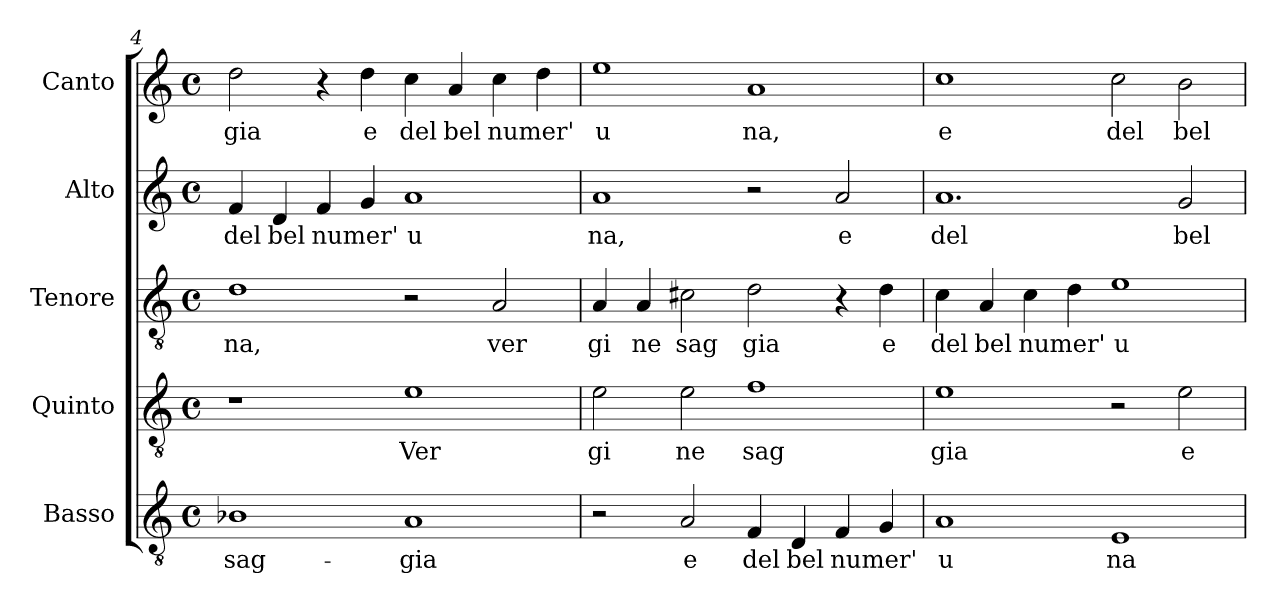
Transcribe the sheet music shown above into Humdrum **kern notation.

**kern	**text	**kern	**text	**kern	**text	**kern	**text	**kern	**text
*part5	*part5	*part4	*part4	*part3	*part3	*part2	*part2	*part1	*part1
*staff5	*staff5	*staff4	*staff4	*staff3	*staff3	*staff2	*staff2	*staff1	*staff1
*I"Basso	*	*I"Quinto	*	*I"Tenore	*	*I"Alto	*	*I"Canto	*
*clefGv2	*	*clefGv2	*	*clefGv2	*	*clefG2	*	*clefG2	*
*M4/4	*	*M4/4	*	*M4/4	*	*M4/4	*	*M4/4	*
*met(c)	*	*met(c)	*	*met(c)	*	*met(c)	*	*met(c)	*
=4	=4	=4	=4	=4	=4	=4	=4	=4	=4
!	!LO:LY:b:cj	!	!	!	!LO:LY:b:cj	!	!LO:LY:b:cj	!	!LO:LY:b:cj
1B-X	sag-	1r	.	1d	na,	4f/	del	2dd\	gia
!	!	!	!	!	!	!	!LO:LY:b:cj	!	!
.	.	.	.	.	.	4d/	bel	.	.
!	!	!	!	!	!	!	!LO:LY:b	!	!
.	.	.	.	.	.	4f/	numer'	4r	.
!	!	!	!	!	!	!	!	!	!LO:LY:b:cj
.	.	.	.	.	.	4g/	.	4dd\	e
!	!LO:LY:b:cj	!	!LO:LY:b:cj	!	!	!	!LO:LY:b:cj	!	!LO:LY:b:cj
1A	-gia	1e	Ver	2r	.	1a	u	4cc\	del
!	!	!	!	!	!	!	!	!	!LO:LY:b:cj
.	.	.	.	.	.	.	.	4a/	bel
!	!	!	!	!	!LO:LY:b:cj	!	!	!	!LO:LY:b
.	.	.	.	2A/	ver	.	.	4cc\	numer'
.	.	.	.	.	.	.	.	4dd\	.
!!LO:LB:g=z
=5	=5	=5	=5	=5	=5	=5	=5	=5	=5
!	!	!	!LO:LY:b:cj	!	!LO:LY:b:cj	!	!LO:LY:b:cj	!	!LO:LY:b:cj
2r	.	2e\	gi	4A/	gi	1a	na,	1ee	u
!	!	!	!	!	!LO:LY:b:cj	!	!	!	!
.	.	.	.	4A/	ne	.	.	.	.
!	!LO:LY:b:cj	!	!LO:LY:b:cj	!	!LO:LY:b:cj	!	!	!	!
2A/	e	2e\	ne	2c#X\	sag	.	.	.	.
!	!LO:LY:b:cj	!	!LO:LY:b:cj	!	!LO:LY:b:cj	!	!	!	!LO:LY:b:cj
4F/	del	1f	sag	2d\	gia	2r	.	1a	na,
!	!LO:LY:b:cj	!	!	!	!	!	!	!	!
4D/	bel	.	.	.	.	.	.	.	.
!	!LO:LY:b	!	!	!	!	!	!LO:LY:b:cj	!	!
4F/	numer'	.	.	4r	.	2a/	e	.	.
!	!	!	!	!	!LO:LY:b:cj	!	!	!	!
4G/	.	.	.	4d\	e	.	.	.	.
=6	=6	=6	=6	=6	=6	=6	=6	=6	=6
!	!LO:LY:b:cj	!	!LO:LY:b:cj	!	!LO:LY:b:cj	!	!LO:LY:b:cj	!	!LO:LY:b:cj
1A	u	1e	gia	4c\	del	1.a	del	1cc	e
!	!	!	!	!	!LO:LY:b:cj	!	!	!	!
.	.	.	.	4A/	bel	.	.	.	.
!	!	!	!	!	!LO:LY:b	!	!	!	!
.	.	.	.	4c\	numer'	.	.	.	.
.	.	.	.	4d\	.	.	.	.	.
!	!LO:LY:b:cj	!	!	!	!LO:LY:b:cj	!	!	!	!LO:LY:b:cj
1E	na	2r	.	1e	u	.	.	2cc\	del
!	!	!	!LO:LY:b:cj	!	!	!	!LO:LY:b:cj	!	!LO:LY:b:cj
.	.	2e\	e	.	.	2g/	bel	2b\	bel
=	=	=	=	=	=	=	=	=	=
*-	*-	*-	*-	*-	*-	*-	*-	*-	*-
